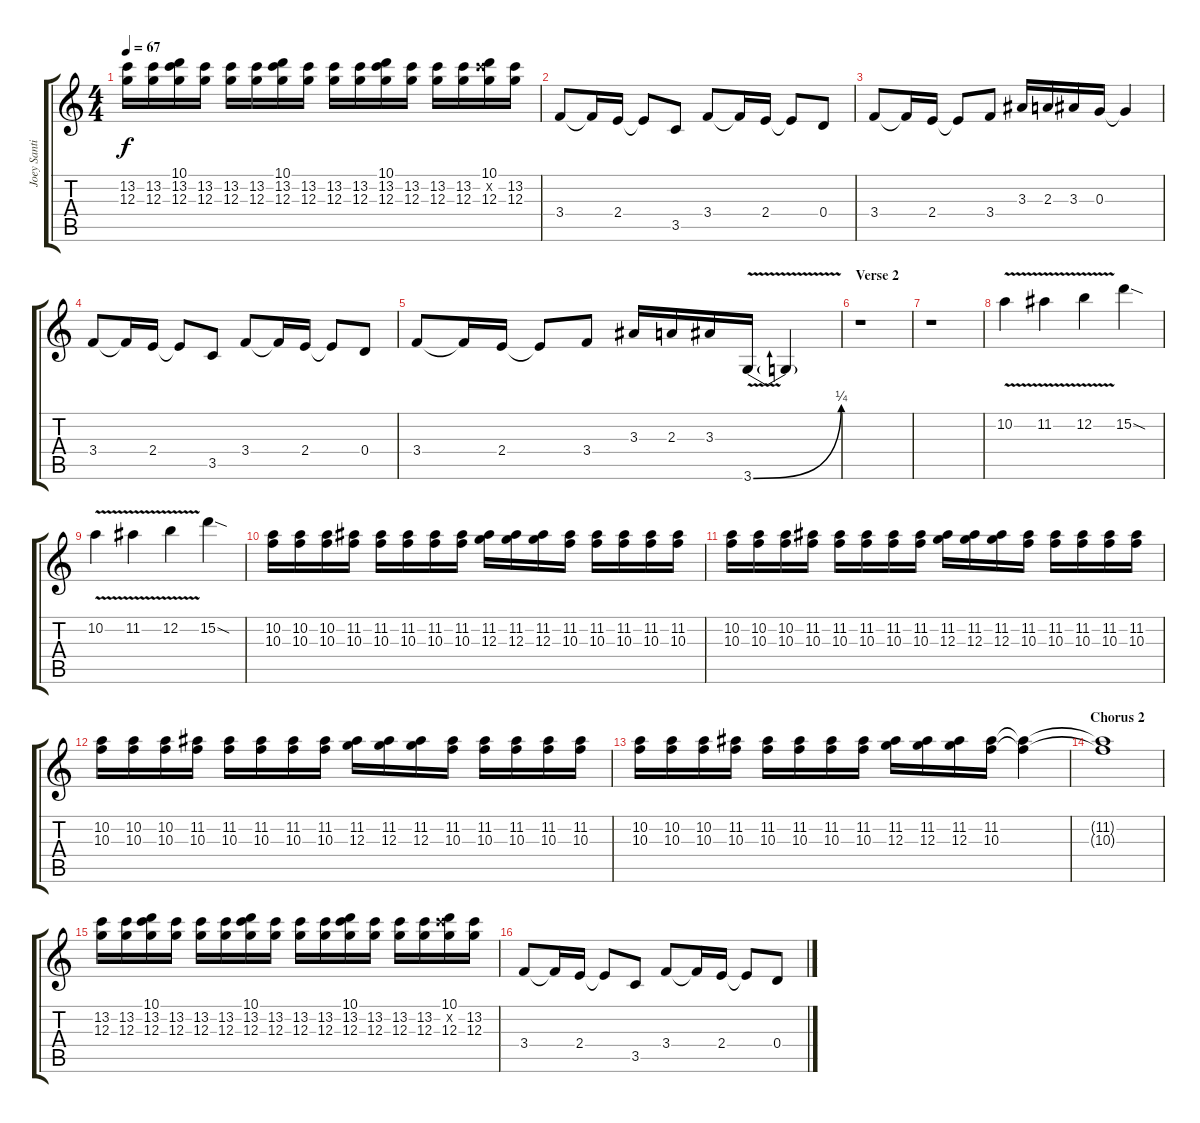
\track ("Joey Santiago (Guitar Lead)" "Joey Santi") {instrument distortionguitar}
\staff {score tabs}
\tuning (E4 B3 G3 D3 A2 E2) {hide}
\ts (4 4)
\tempo 67
\clef g2
\ks c
(13.2 12.3).16{dy f} (13.2 12.3).16 (10.1 13.2 12.3).16 (13.2 12.3).16 (13.2 12.3).16 (13.2 12.3).16 (10.1 13.2 12.3).16 (13.2 12.3).16 (13.2 12.3).16 (13.2 12.3).16 (10.1 13.2 12.3).16 (13.2 12.3).16 (13.2 12.3).16 (13.2 12.3).16 (10.1 13.2{x} 12.3).16 (13.2 12.3).16 |
3.4.8{volume 16} 3.4{t}.16 2.4.16 2.4{t}.8 3.5.8 3.4.8 3.4{t}.16 2.4.16 2.4{t}.8 0.4.8 |
3.4.8 3.4{t}.16 2.4.16 2.4{t}.8 3.4.8 3.3.16 2.3.16 3.3.16 0.3.16 0.3{t}.4 |
3.4.8 3.4{t}.16 2.4.16 2.4{t}.8 3.5.8 3.4.8 3.4{t}.16 2.4.16 2.4{t}.8 0.4.8 |
3.4.8 3.4{t}.16 2.4.16 2.4{t}.8 3.4.8 3.3.16 2.3.16 3.3.16 3.6{be (bend 0 0 60 1) v}.16 3.6{t}.4 |
\section ("" "Verse 2")
r.1{volume 11} |
r.1 |
10.2{v}.4 11.2{v}.4 12.2{v}.4 15.2{sod}.4 |
10.2{v}.4 11.2{v}.4 12.2{v}.4 15.2{sod}.4 |
(10.2 10.3).16 (10.2 10.3).16 (10.2 10.3).16 (11.2 10.3).16 (11.2 10.3).16 (11.2 10.3).16 (11.2 10.3).16 (11.2 10.3).16 (11.2 12.3).16 (11.2 12.3).16 (11.2 12.3).16 (11.2 10.3).16 (11.2 10.3).16 (11.2 10.3).16 (11.2 10.3).16 (11.2 10.3).16 |
(10.2 10.3).16 (10.2 10.3).16 (10.2 10.3).16 (11.2 10.3).16 (11.2 10.3).16 (11.2 10.3).16 (11.2 10.3).16 (11.2 10.3).16 (11.2 12.3).16 (11.2 12.3).16 (11.2 12.3).16 (11.2 10.3).16 (11.2 10.3).16 (11.2 10.3).16 (11.2 10.3).16 (11.2 10.3).16 |
(10.2 10.3).16 (10.2 10.3).16 (10.2 10.3).16 (11.2 10.3).16 (11.2 10.3).16 (11.2 10.3).16 (11.2 10.3).16 (11.2 10.3).16 (11.2 12.3).16 (11.2 12.3).16 (11.2 12.3).16 (11.2 10.3).16 (11.2 10.3).16 (11.2 10.3).16 (11.2 10.3).16 (11.2 10.3).16 |
(10.2 10.3).16 (10.2 10.3).16 (10.2 10.3).16 (11.2 10.3).16 (11.2 10.3).16 (11.2 10.3).16 (11.2 10.3).16 (11.2 10.3).16 (11.2 12.3).16 (11.2 12.3).16 (11.2 12.3).16 (11.2 10.3).16 (11.2{t} 10.3{t}).4{volume 0} |
\section ("" "Chorus 2")
(11.2{t} 10.3{t}).1 |
(13.2 12.3).16{volume 11} (13.2 12.3).16 (10.1 13.2 12.3).16 (13.2 12.3).16 (13.2 12.3).16 (13.2 12.3).16 (10.1 13.2 12.3).16 (13.2 12.3).16 (13.2 12.3).16 (13.2 12.3).16 (10.1 13.2 12.3).16 (13.2 12.3).16 (13.2 12.3).16 (13.2 12.3).16 (10.1 13.2{x} 12.3).16 (13.2 12.3).16 |
3.4.8{volume 16} 3.4{t}.16 2.4.16 2.4{t}.8 3.5.8 3.4.8 3.4{t}.16 2.4.16 2.4{t}.8 0.4.8
